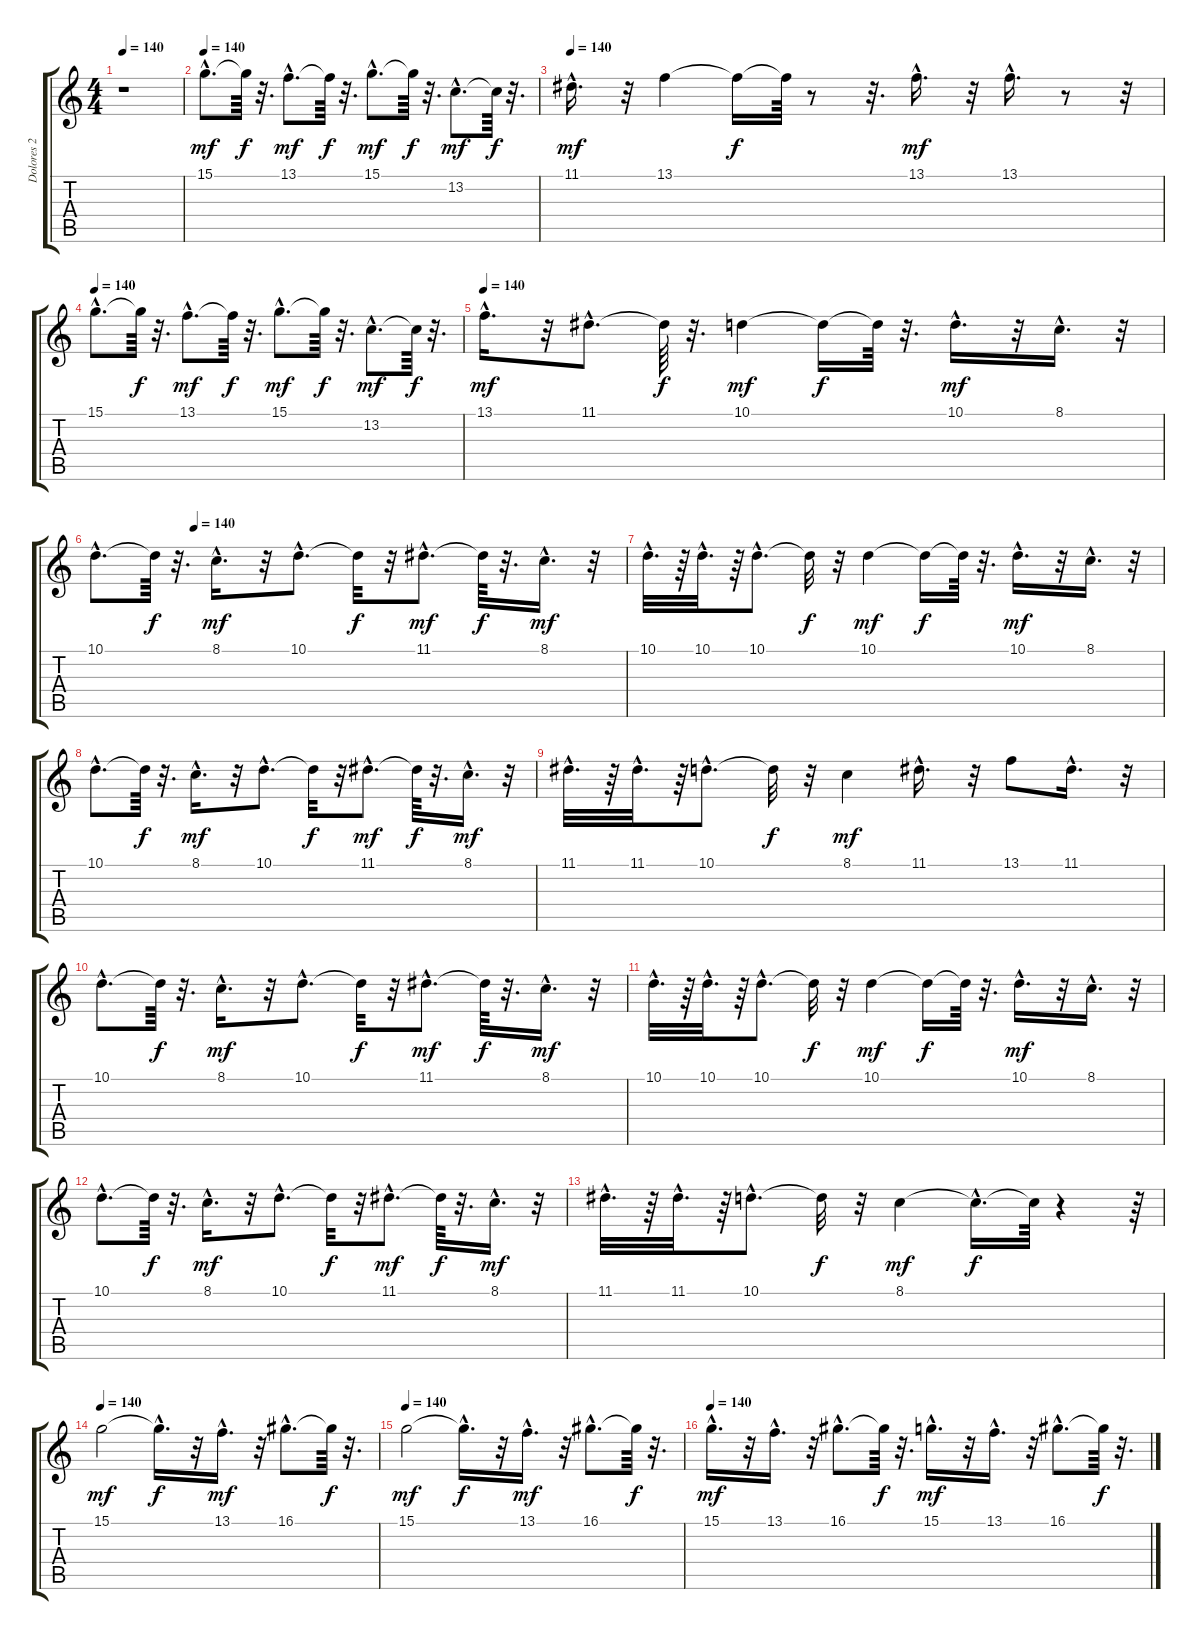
\track ("Dolores 2" "Dolores 2") {instrument pad3polysynth}
\staff {score tabs}
\tuning (E4 B3 G3 D3 A2 E2) {hide}
\ts (4 4)
\tempo 140
\clef g2
\ks c
r.1{dy mf} |
\tempo 140
15.1{hac}.8{d} 15.1{t}.64{dy f} r.32{d} 13.1{hac}.8{d dy mf} 13.1{t}.64{dy f} r.32{d} 15.1{hac}.8{d dy mf} 15.1{t}.64{dy f} r.32{d} 13.2{hac}.8{d dy mf} 13.2{t}.64{dy f} r.32{d} |
\tempo 140
11.1{hac}.16{d dy mf} r.32 13.1.4 13.1{t}.16{dy f} 13.1{t}.64 r.8 r.32{d} 13.1{hac}.16{d dy mf} r.32 13.1{hac}.16{d} r.8 r.32 |
\tempo 140
15.1{hac}.8{d} 15.1{t}.64{dy f} r.32{d} 13.1{hac}.8{d dy mf} 13.1{t}.64{dy f} r.32{d} 15.1{hac}.8{d dy mf} 15.1{t}.64{dy f} r.32{d} 13.2{hac}.8{d dy mf} 13.2{t}.64{dy f} r.32{d} |
\tempo 140
13.1{hac}.16{d dy mf} r.32 11.1{hac}.8{d} 11.1{t}.64{dy f} r.32{d} 10.1.4{dy mf} 10.1{t}.16{dy f} 10.1{t}.64 r.32{d} 10.1{hac}.16{d dy mf} r.32 8.1{hac}.16{d} r.32 |
\tempo (140 0.1875)
10.1{hac}.8{d} 10.1{t}.64{dy f} r.32{d} 8.1{hac}.16{d dy mf} r.32 10.1{hac}.8{d} 10.1{t}.32{dy f} r.32 11.1{hac}.8{d dy mf} 11.1{t}.64{dy f} r.32{d} 8.1{hac}.16{d dy mf} r.32 |
10.1{hac}.32{d} r.64 10.1{hac}.32{d} r.64 10.1{hac}.8{d} 10.1{t}.32{dy f} r.32 10.1.4{dy mf} 10.1{t}.16{dy f} 10.1{t}.64 r.32{d} 10.1{hac}.16{d dy mf} r.32 8.1{hac}.16{d} r.32 |
10.1{hac}.8{d} 10.1{t}.64{dy f} r.32{d} 8.1{hac}.16{d dy mf} r.32 10.1{hac}.8{d} 10.1{t}.32{dy f} r.32 11.1{hac}.8{d dy mf} 11.1{t}.64{dy f} r.32{d} 8.1{hac}.16{d dy mf} r.32 |
11.1{hac}.32{d} r.64 11.1{hac}.32{d} r.64 10.1{hac}.8{d} 10.1{t}.32{dy f} r.32 8.1.4{dy mf} 11.1{hac}.16{d} r.32 13.1.8 11.1{hac}.16{d} r.32 |
10.1{hac}.8{d} 10.1{t}.64{dy f} r.32{d} 8.1{hac}.16{d dy mf} r.32 10.1{hac}.8{d} 10.1{t}.32{dy f} r.32 11.1{hac}.8{d dy mf} 11.1{t}.64{dy f} r.32{d} 8.1{hac}.16{d dy mf} r.32 |
10.1{hac}.32{d} r.64 10.1{hac}.32{d} r.64 10.1{hac}.8{d} 10.1{t}.32{dy f} r.32 10.1.4{dy mf} 10.1{t}.16{dy f} 10.1{t}.64 r.32{d} 10.1{hac}.16{d dy mf} r.32 8.1{hac}.16{d} r.32 |
10.1{hac}.8{d} 10.1{t}.64{dy f} r.32{d} 8.1{hac}.16{d dy mf} r.32 10.1{hac}.8{d} 10.1{t}.32{dy f} r.32 11.1{hac}.8{d dy mf} 11.1{t}.64{dy f} r.32{d} 8.1{hac}.16{d dy mf} r.32 |
11.1{hac}.32{d} r.64 11.1{hac}.32{d} r.64 10.1{hac}.8{d} 10.1{t}.32{dy f} r.32 8.1.4{dy mf} 8.1{hac t}.16{d dy f} 8.1{t}.64 r.4 r.64 |
\tempo 140
15.1.2{dy mf} 15.1{hac t}.16{d dy f} r.32 13.1{hac}.16{d dy mf} r.32 16.1{hac}.8{d} 16.1{t}.64{dy f} r.32{d} |
\tempo 140
15.1.2{dy mf} 15.1{hac t}.16{d dy f} r.32 13.1{hac}.16{d dy mf} r.32 16.1{hac}.8{d} 16.1{t}.64{dy f} r.32{d} |
\tempo 140
15.1{hac}.16{d dy mf} r.32 13.1{hac}.16{d} r.32 16.1{hac}.8{d} 16.1{t}.64{dy f} r.32{d} 15.1{hac}.16{d dy mf} r.32 13.1{hac}.16{d} r.32 16.1{hac}.8{d} 16.1{t}.64{dy f} r.32{d}
